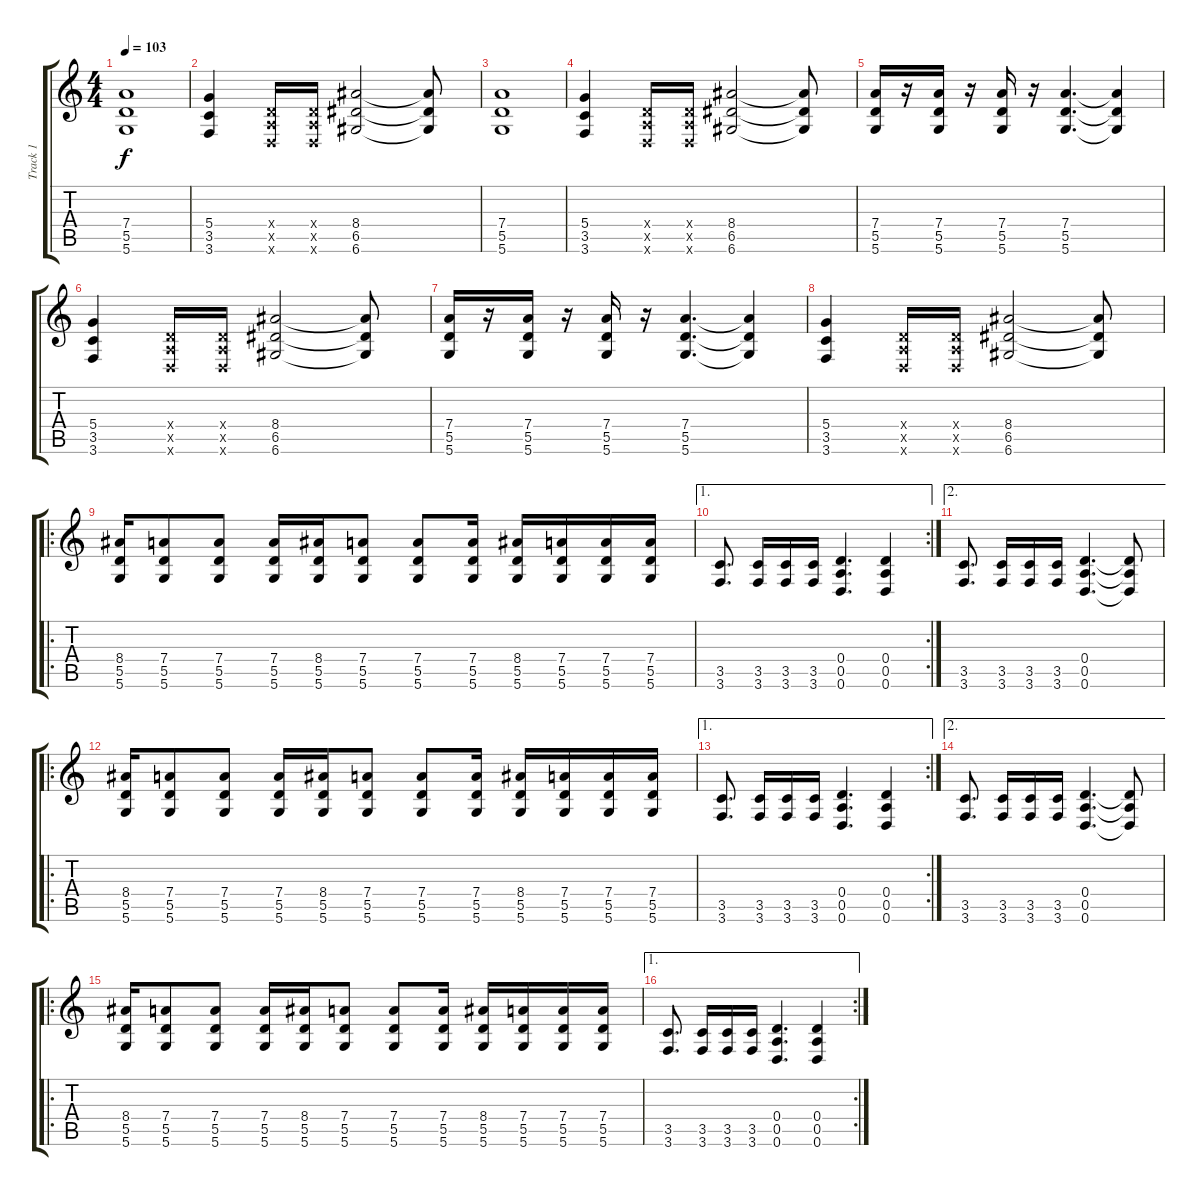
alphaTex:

\track ("Track 1" "Track 1") {instrument distortionguitar}
\staff {score tabs}
\tuning (E4 B3 G3 D3 A2 D2) {hide}
\ts (4 4)
\tempo 103
\clef g2
\ks c
(7.4 5.5 5.6).1{dy f instrument distortionguitar} |
(5.4 3.5 3.6).4 (0.4{x} 0.5{x} 0.6{x}).16 (0.4{x} 0.5{x} 0.6{x}).16 (8.4 6.5 6.6).2 (8.4{t} 6.5{t} 6.6{t}).8 |
(7.4 5.5 5.6).1 |
(5.4 3.5 3.6).4 (0.4{x} 0.5{x} 0.6{x}).16 (0.4{x} 0.5{x} 0.6{x}).16 (8.4 6.5 6.6).2 (8.4{t} 6.5{t} 6.6{t}).8 |
(7.4 5.5 5.6).16 r.16 (7.4 5.5 5.6).16 r.16 (7.4 5.5 5.6).16 r.16 (7.4 5.5 5.6).4{d} (7.4{t} 5.5{t} 5.6{t}).4 |
(5.4 3.5 3.6).4 (0.4{x} 0.5{x} 0.6{x}).16 (0.4{x} 0.5{x} 0.6{x}).16 (8.4 6.5 6.6).2 (8.4{t} 6.5{t} 6.6{t}).8 |
(7.4 5.5 5.6).16 r.16 (7.4 5.5 5.6).16 r.16 (7.4 5.5 5.6).16 r.16 (7.4 5.5 5.6).4{d} (7.4{t} 5.5{t} 5.6{t}).4 |
(5.4 3.5 3.6).4 (0.4{x} 0.5{x} 0.6{x}).16 (0.4{x} 0.5{x} 0.6{x}).16 (8.4 6.5 6.6).2 (8.4{t} 6.5{t} 6.6{t}).8 |
\ro
(8.4 5.5 5.6).16{instrument distortionguitar} (7.4 5.5 5.6).8 (7.4 5.5 5.6).8 (7.4 5.5 5.6).16 (8.4 5.5 5.6).16 (7.4 5.5 5.6).8 (7.4 5.5 5.6).8 (7.4 5.5 5.6).16 (8.4 5.5 5.6).16 (7.4 5.5 5.6).16 (7.4 5.5 5.6).16 (7.4 5.5 5.6).16 |
\ae 1
\rc 2
(3.5 3.6).8{d beam split} (3.5 3.6).16{beam merge} (3.5 3.6).16{beam merge} (3.5 3.6).16 (0.4 0.5 0.6).4{d} (0.4 0.5 0.6).4 |
\ae 2
(3.5 3.6).8{d beam split} (3.5 3.6).16{beam merge} (3.5 3.6).16{beam merge} (3.5 3.6).16 (0.4 0.5 0.6).4{d} (0.4{t} 0.5{t} 0.6{t}).8 |
\ro
(8.4 5.5 5.6).16{instrument distortionguitar} (7.4 5.5 5.6).8 (7.4 5.5 5.6).8 (7.4 5.5 5.6).16 (8.4 5.5 5.6).16 (7.4 5.5 5.6).8 (7.4 5.5 5.6).8 (7.4 5.5 5.6).16 (8.4 5.5 5.6).16 (7.4 5.5 5.6).16 (7.4 5.5 5.6).16 (7.4 5.5 5.6).16 |
\ae 1
\rc 2
(3.5 3.6).8{d beam split} (3.5 3.6).16{beam merge} (3.5 3.6).16{beam merge} (3.5 3.6).16 (0.4 0.5 0.6).4{d} (0.4 0.5 0.6).4 |
\ae 2
(3.5 3.6).8{d beam split} (3.5 3.6).16{beam merge} (3.5 3.6).16{beam merge} (3.5 3.6).16 (0.4 0.5 0.6).4{d} (0.4{t} 0.5{t} 0.6{t}).8 |
\ro
(8.4 5.5 5.6).16{instrument distortionguitar} (7.4 5.5 5.6).8 (7.4 5.5 5.6).8 (7.4 5.5 5.6).16 (8.4 5.5 5.6).16 (7.4 5.5 5.6).8 (7.4 5.5 5.6).8 (7.4 5.5 5.6).16 (8.4 5.5 5.6).16 (7.4 5.5 5.6).16 (7.4 5.5 5.6).16 (7.4 5.5 5.6).16 |
\ae 1
\rc 2
(3.5 3.6).8{d beam split} (3.5 3.6).16{beam merge} (3.5 3.6).16{beam merge} (3.5 3.6).16 (0.4 0.5 0.6).4{d} (0.4 0.5 0.6).4
